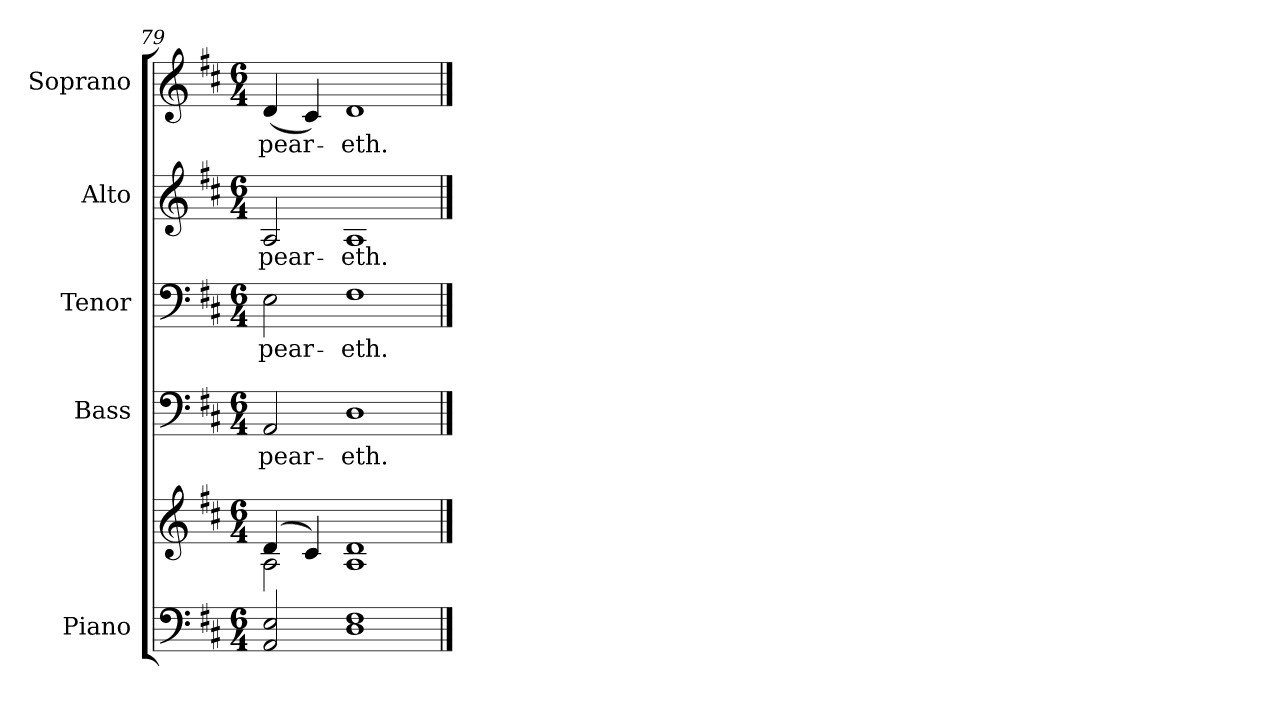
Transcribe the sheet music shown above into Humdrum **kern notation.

**kern	**kern	**kern	**text	**kern	**text	**kern	**text	**kern	**text
*part5	*part5	*part4	*part4	*part3	*part3	*part2	*part2	*part1	*part1
*staff6	*staff5	*staff4	*staff4	*staff3	*staff3	*staff2	*staff2	*staff1	*staff1
*I"Piano	*	*I"Bass	*	*I"Tenor	*	*I"Alto	*	*I"Soprano	*
*I'Pno.	*	*I'B.	*	*I'T.	*	*I'A.	*	*I'S.	*
*clefF4	*clefG2	*clefF4	*	*clefF4	*	*clefG2	*	*clefG2	*
*k[f#c#]	*k[f#c#]	*k[f#c#]	*	*k[f#c#]	*	*k[f#c#]	*	*k[f#c#]	*
*D:	*D:	*D:	*	*D:	*	*D:	*	*D:	*
*M6/4	*M6/4	*M6/4	*	*M6/4	*	*M6/4	*	*M6/4	*
=79	=79	=79	=79	=79	=79	=79	=79	=79	=79
*	*^	*	*	*	*	*	*	*	*
!	!	!	!	!LO:LY:b:color=#000000	!	!	!	!	!	!
!	!	!	!	!	!	!LO:LY:b:color=#000000	!	!	!	!
!	!	!	!	!	!	!	!	!LO:LY:b:color=#000000	!	!
!	!	!	!	!	!	!	!	!	!	!LO:LY:b:color=#000000
2AAi/ 2Ei	(4di/	2Ai\	2AAi/	-pear-	2Ei\	-pear-	2Ai/	-pear-	(4di/	-pear-
.	4c#i/)	.	.	.	.	.	.	.	4c#i/)	.
!	!	!	!	!LO:LY:b:color=#000000	!	!	!	!	!	!
!	!	!	!	!	!	!LO:LY:b:color=#000000	!	!	!	!
!	!	!	!	!	!	!	!	!LO:LY:b:color=#000000	!	!
!	!	!	!	!	!	!	!	!	!	!LO:LY:b:color=#000000
1Di 1F#i	1Ai 1di	1ryy	1Di	-eth.	1F#i	-eth.	1Ai	-eth.	1di	-eth.
*	*v	*v	*	*	*	*	*	*	*	*
==	==	==	==	==	==	==	==	==	==
*-	*-	*-	*-	*-	*-	*-	*-	*-	*-
